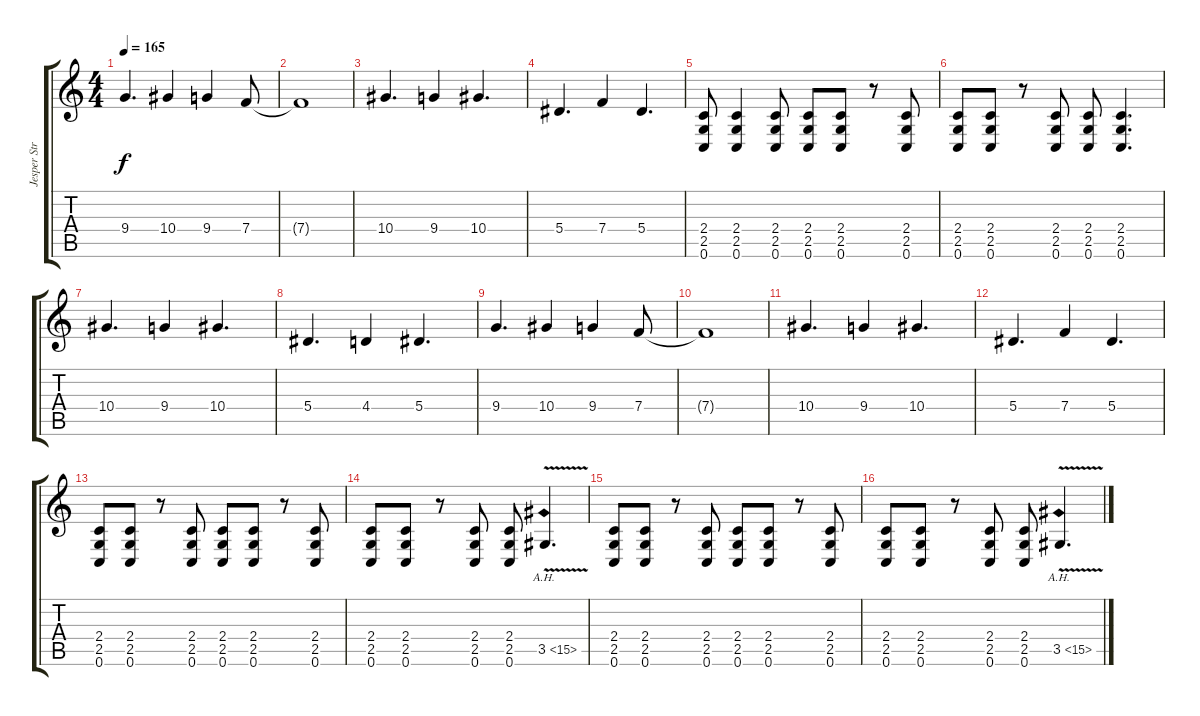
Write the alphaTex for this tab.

\track ("Jesper Strömblad" "Jesper Str") {instrument distortionguitar}
\staff {score tabs}
\tuning (C4 G3 Eb3 Bb2 F2 C2) {hide}
\ts (4 4)
\tempo 165
\clef g2
\ks c
9.4.4{d dy f} 10.4.4 9.4.4 7.4.8 |
7.4{t}.1 |
10.4.4{d} 9.4.4 10.4.4{d} |
5.4.4{d} 7.4.4 5.4.4{d} |
(2.4 2.5 0.6).8 (2.4 2.5 0.6).4 (2.4 2.5 0.6).8 (2.4 2.5 0.6).8 (2.4 2.5 0.6).8 r.8 (2.4 2.5 0.6).8 |
(2.4 2.5 0.6).8 (2.4 2.5 0.6).8 r.8 (2.4 2.5 0.6).8 (2.4 2.5 0.6).8 (2.4 2.5 0.6).4{d} |
10.4.4{d} 9.4.4 10.4.4{d} |
5.4.4{d} 4.4.4 5.4.4{d} |
9.4.4{d} 10.4.4 9.4.4 7.4.8 |
7.4{t}.1 |
10.4.4{d} 9.4.4 10.4.4{d} |
5.4.4{d} 7.4.4 5.4.4{d} |
(2.4 2.5 0.6).8 (2.4 2.5 0.6).8 r.8 (2.4 2.5 0.6).8 (2.4 2.5 0.6).8 (2.4 2.5 0.6).8 r.8 (2.4 2.5 0.6).8 |
(2.4 2.5 0.6).8 (2.4 2.5 0.6).8 r.8 (2.4 2.5 0.6).8 (2.4 2.5 0.6).8 3.5{ah 12 v}.4{d} |
(2.4 2.5 0.6).8 (2.4 2.5 0.6).8 r.8 (2.4 2.5 0.6).8 (2.4 2.5 0.6).8 (2.4 2.5 0.6).8 r.8 (2.4 2.5 0.6).8 |
(2.4 2.5 0.6).8 (2.4 2.5 0.6).8 r.8 (2.4 2.5 0.6).8 (2.4 2.5 0.6).8 3.5{ah 12 v}.4{d}
